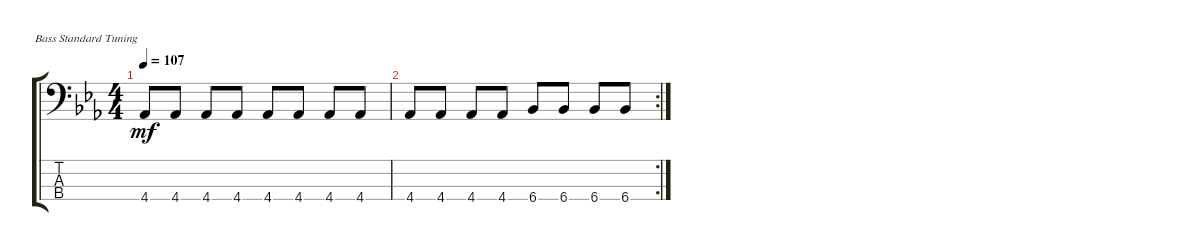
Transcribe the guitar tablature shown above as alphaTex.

\defaultSystemsLayout 4
\bracketExtendMode groupsimilarinstruments
\singleTrackTrackNamePolicy hidden
\firstSystemTrackNameOrientation horizontal
\otherSystemsTrackNameOrientation horizontal
\chordDiagramsInScore
\track ("Bass" "Bass") {instrument electricbassfinger}
\staff {score tabs}
\tuning (G2 D2 A1 E1)
\ts (4 4)
\tempo 107
\clef f4
\ks cminor
4.4.8{dy mf} 4.4.8 4.4.8 4.4.8 4.4.8 4.4.8 4.4.8 4.4.8 |
\rc 2
4.4.8 4.4.8 4.4.8 4.4.8 6.4.8 6.4.8 6.4.8 6.4.8
